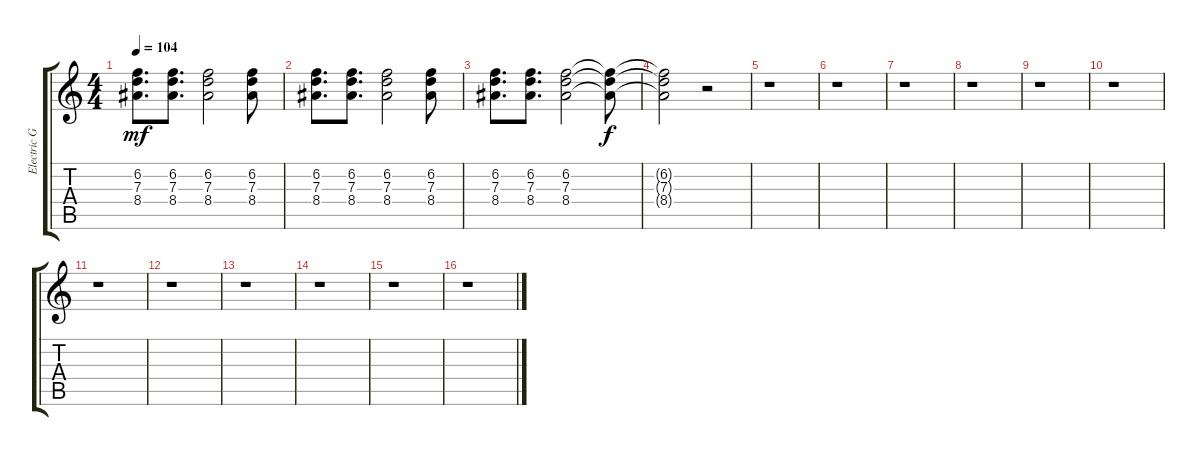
\track ("Electric Guitar (jazz)" "Electric G") {instrument electricguitarjazz}
\staff {score tabs}
\tuning (E4 B3 G3 D3 A2 E2) {hide}
\ts (4 4)
\tempo 104
\clef g2
\ks c
(6.2 7.3 8.4).8{d dy mf} (6.2 7.3 8.4).8{d} (6.2 7.3 8.4).2 (6.2 7.3 8.4).8 |
(6.2 7.3 8.4).8{d} (6.2 7.3 8.4).8{d} (6.2 7.3 8.4).2 (6.2 7.3 8.4).8 |
(6.2 7.3 8.4).8{d} (6.2 7.3 8.4).8{d} (6.2 7.3 8.4).2 (6.2{t} 7.3{t} 8.4{t}).8{dy f} |
(6.2{t} 7.3{t} 8.4{t}).2 r.2 |
r.1 |
r.1 |
r.1 |
r.1 |
r.1 |
r.1 |
r.1 |
r.1 |
r.1 |
r.1 |
r.1 |
r.1
